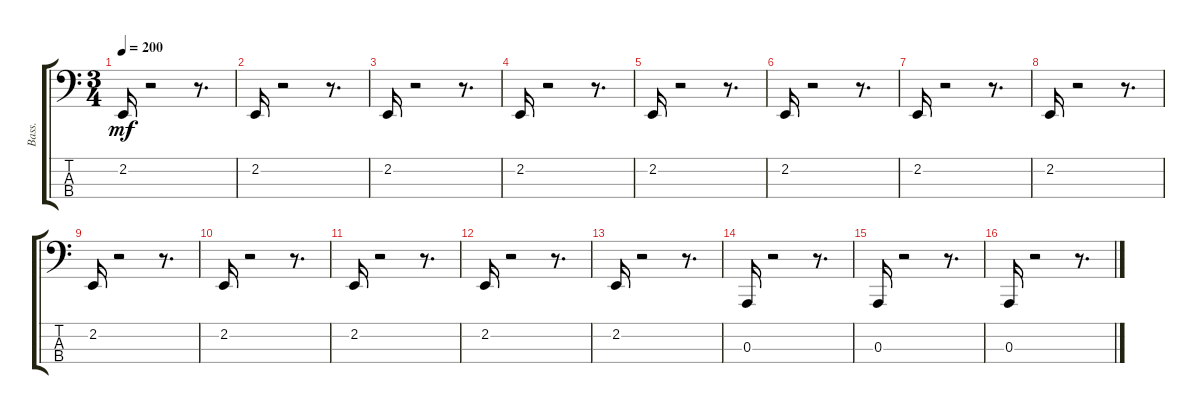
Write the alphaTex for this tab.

\track ("Bass." "Bass.") {instrument pizzicatostrings}
\staff {score tabs}
\tuning (G2 D2 A1 E1) {hide}
\ts (3 4)
\tempo 200
\clef f4
\ks c
2.2.16{dy mf} r.2 r.8{d} |
2.2.16 r.2 r.8{d} |
2.2.16 r.2 r.8{d} |
2.2.16 r.2 r.8{d} |
2.2.16 r.2 r.8{d} |
2.2.16 r.2 r.8{d} |
2.2.16 r.2 r.8{d} |
2.2.16 r.2 r.8{d} |
2.2.16 r.2 r.8{d} |
2.2.16 r.2 r.8{d} |
2.2.16 r.2 r.8{d} |
2.2.16 r.2 r.8{d} |
2.2.16 r.2 r.8{d} |
0.3.16 r.2 r.8{d} |
0.3.16 r.2 r.8{d} |
0.3.16 r.2 r.8{d}
